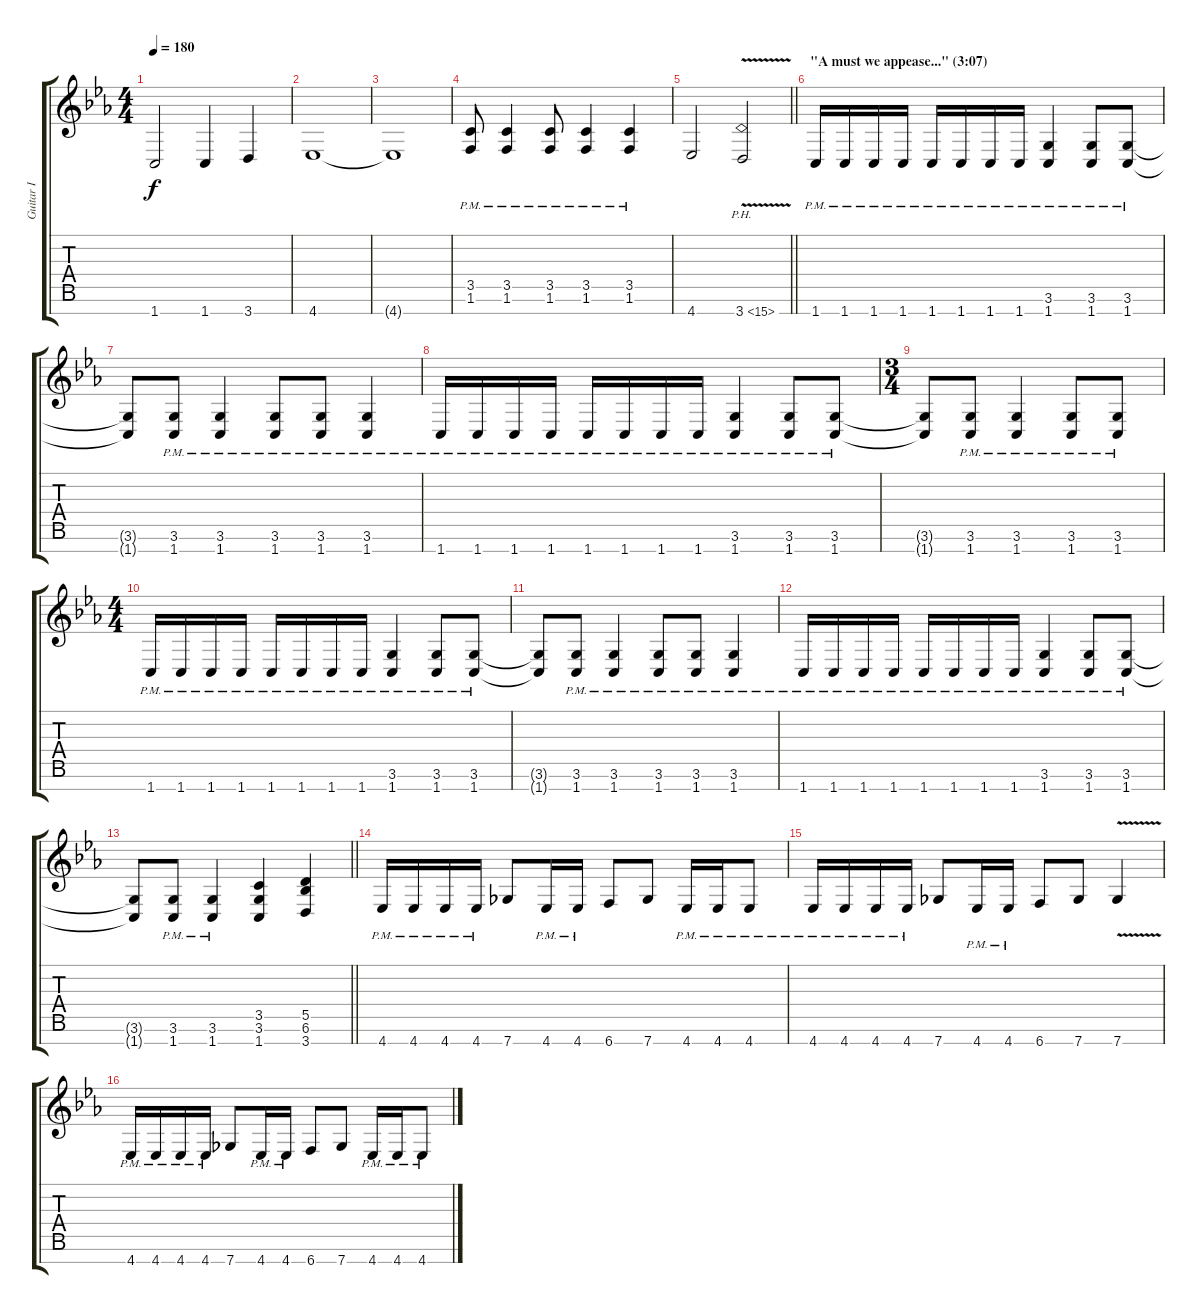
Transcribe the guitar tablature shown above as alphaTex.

\track ("Guitar I" "Guitar I") {instrument distortionguitar}
\staff {score tabs}
\tuning (E4 B3 G3 D3 A2 E2 B1) {hide}
\ts (4 4)
\tempo 180
\clef g2
\ks eb
1.7{t}.2{dy f} 1.7.4 3.7.4 |
4.7.1 |
4.7{t}.1 |
(3.5{pm} 1.6{pm}).8 (3.5{pm} 1.6{pm}).4 (3.5{pm} 1.6{pm}).8 (3.5{pm} 1.6{pm}).4 (3.5{pm} 1.6{pm}).4 |
\barLineRight lightlight
4.7.2 3.7{ph 12 v}.2 |
\section ("" "\"A must we appease...\" (3:07)")
1.7{pm}.16 1.7{pm}.16 1.7{pm}.16 1.7{pm}.16 1.7{pm}.16 1.7{pm}.16 1.7{pm}.16 1.7{pm}.16 (3.6{pm} 1.7{pm}).4 (3.6{pm} 1.7{pm}).8 (3.6{pm} 1.7{pm}).8 |
(3.6{t} 1.7{t}).8 (3.6{pm} 1.7{pm}).8 (3.6{pm} 1.7{pm}).4 (3.6{pm} 1.7{pm}).8 (3.6{pm} 1.7{pm}).8 (3.6{pm} 1.7{pm}).4 |
1.7{pm}.16 1.7{pm}.16 1.7{pm}.16 1.7{pm}.16 1.7{pm}.16 1.7{pm}.16 1.7{pm}.16 1.7{pm}.16 (3.6{pm} 1.7{pm}).4 (3.6{pm} 1.7{pm}).8 (3.6{pm} 1.7{pm}).8 |
\ts (3 4)
(3.6{t} 1.7{t}).8 (3.6{pm} 1.7{pm}).8 (3.6{pm} 1.7{pm}).4 (3.6{pm} 1.7{pm}).8 (3.6{pm} 1.7{pm}).8 |
\ts (4 4)
1.7{pm}.16 1.7{pm}.16 1.7{pm}.16 1.7{pm}.16 1.7{pm}.16 1.7{pm}.16 1.7{pm}.16 1.7{pm}.16 (3.6{pm} 1.7{pm}).4 (3.6{pm} 1.7{pm}).8 (3.6{pm} 1.7{pm}).8 |
(3.6{t} 1.7{t}).8 (3.6{pm} 1.7{pm}).8 (3.6{pm} 1.7{pm}).4 (3.6{pm} 1.7{pm}).8 (3.6{pm} 1.7{pm}).8 (3.6{pm} 1.7{pm}).4 |
1.7{pm}.16 1.7{pm}.16 1.7{pm}.16 1.7{pm}.16 1.7{pm}.16 1.7{pm}.16 1.7{pm}.16 1.7{pm}.16 (3.6{pm} 1.7{pm}).4 (3.6{pm} 1.7{pm}).8 (3.6{pm} 1.7{pm}).8 |
\barLineRight lightlight
(3.6{t} 1.7{t}).8 (3.6{pm} 1.7{pm}).8 (3.6{pm} 1.7{pm}).4 (3.5 3.6 1.7).4 (5.5 6.6 3.7).4 |
4.7{pm}.16 4.7{pm}.16 4.7{pm}.16 4.7{pm}.16 7.7.8 4.7{pm}.16 4.7{pm}.16 6.7.8 7.7.8 4.7{pm}.16 4.7{pm}.16 4.7{pm}.8 |
4.7{pm}.16 4.7{pm}.16 4.7{pm}.16 4.7{pm}.16 7.7.8 4.7{pm}.16 4.7{pm}.16 6.7.8 7.7.8 7.7{v}.4 |
4.7{pm}.16 4.7{pm}.16 4.7{pm}.16 4.7{pm}.16 7.7.8 4.7{pm}.16 4.7{pm}.16 6.7.8 7.7.8 4.7{pm}.16 4.7{pm}.16 4.7{pm}.8
